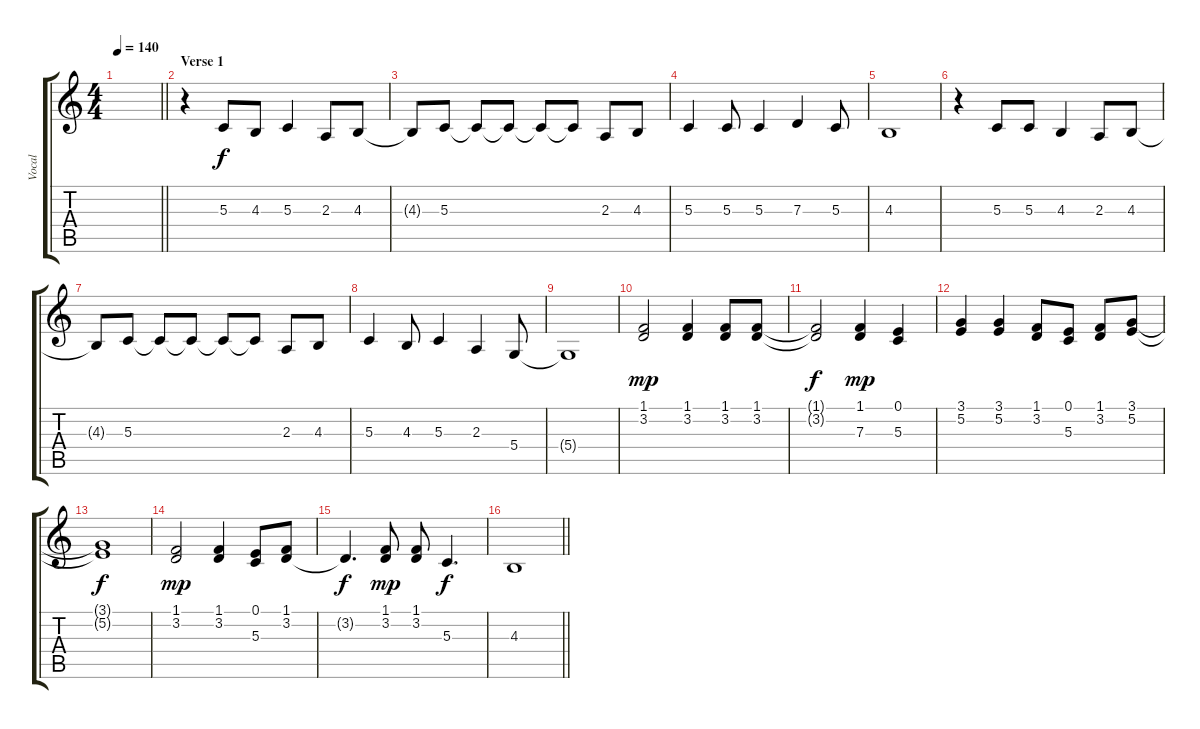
\track ("Vocal" "Vocal") {instrument lead6voice}
\staff {score tabs}
\tuning (E4 B3 G3 D3 A2 E2) {hide}
\ts (4 4)
\section ("" "")
\tempo 140
\clef g2
\barLineRight lightlight
\ks c
|
\section ("" "Verse 1")
r.4 5.3.8 4.3.8 5.3.4 2.3.8 4.3.8 |
4.3{t}.8 5.3.8 5.3{t}.8 5.3{t}.8 5.3{t}.8 5.3{t}.8 2.3.8 4.3.8 |
5.3.4 5.3.8 5.3.4 7.3.4 5.3.8 |
4.3.1 |
r.4 5.3.8 5.3.8 4.3.4 2.3.8 4.3.8 |
4.3{t}.8 5.3.8 5.3{t}.8 5.3{t}.8 5.3{t}.8 5.3{t}.8 2.3.8 4.3.8 |
5.3.4 4.3.8 5.3.4 2.3.4 5.4.8 |
5.4{t}.1 |
(1.1 3.2).2{dy mp} (1.1 3.2).4 (1.1 3.2).8 (1.1 3.2).8 |
(1.1{t} 3.2{t}).2{dy f} (1.1 7.3).4{dy mp} (0.1 5.3).4 |
(3.1 5.2).4 (3.1 5.2).4 (1.1 3.2).8 (0.1 5.3).8 (1.1 3.2).8 (3.1 5.2).8 |
(3.1{t} 5.2{t}).1{dy f} |
(1.1 3.2).2{dy mp} (1.1 3.2).4 (0.1 5.3).8 (1.1 3.2).8 |
3.2{t}.4{d dy f} (1.1 3.2).8{dy mp} (1.1 3.2).8 5.3.4{d dy f} |
\barLineRight lightlight
4.3.1
